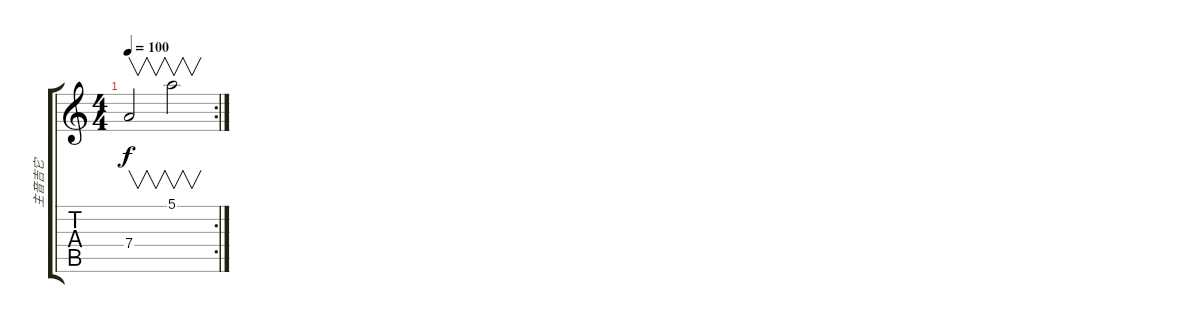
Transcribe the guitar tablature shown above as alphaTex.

\track ("主音吉它" "主音吉它") {instrument overdrivenguitar}
\staff {score tabs}
\tuning (E4 B3 G3 D3 A2 E2) {hide}
\rc 2
\ts (4 4)
\tempo 100
\clef g2
\ks c
7.4.2{v dy f} 5.1.2{v}
